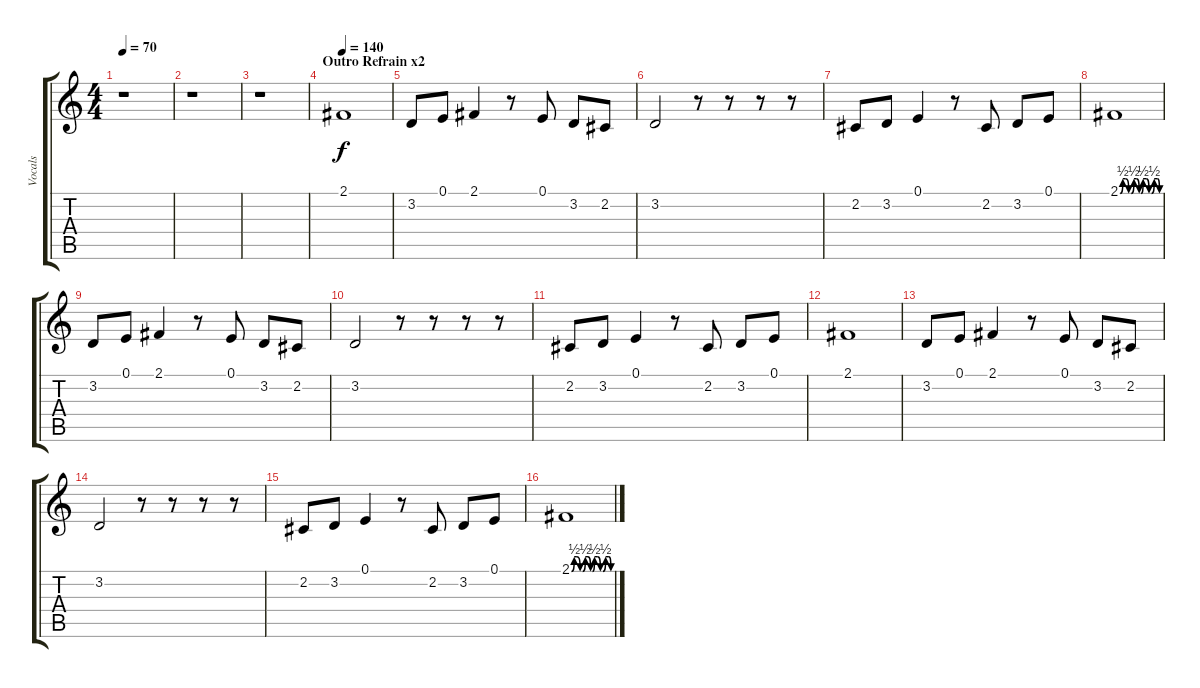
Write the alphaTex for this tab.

\track ("Vocals" "Vocals") {instrument oboe}
\staff {score tabs}
\tuning (E4 B3 G3 D3 A2 E2) {hide}
\ts (4 4)
\tempo 70
\clef g2
\ks c
r.1{dy f} |
r.1 |
r.1 |
\section ("" "Outro Refrain x2")
\tempo 140
2.1.1{instrument oboe} |
3.2.8 0.1.8 2.1.4 r.8 0.1.8 3.2.8 2.2.8 |
3.2.2 r.8 r.8 r.8 r.8 |
2.2.8 3.2.8 0.1.4 r.8 2.2.8 3.2.8 0.1.8 |
2.1{be (custom 0 0 4 2 8 2 13 0 17 0 21 2 25 2 29 0 32 0 35 2 40 2 44 0 48 0 52 2 57 2 60 0)}.1 |
3.2.8 0.1.8 2.1.4 r.8 0.1.8 3.2.8 2.2.8 |
3.2.2 r.8 r.8 r.8 r.8 |
2.2.8 3.2.8 0.1.4 r.8 2.2.8 3.2.8 0.1.8 |
2.1.1 |
3.2.8 0.1.8 2.1.4 r.8 0.1.8 3.2.8 2.2.8 |
3.2.2 r.8 r.8 r.8 r.8 |
2.2.8 3.2.8 0.1.4 r.8 2.2.8 3.2.8 0.1.8 |
2.1{be (custom 0 0 4 2 8 2 13 0 17 0 21 2 25 2 29 0 32 0 35 2 40 2 44 0 48 0 52 2 57 2 60 0)}.1
